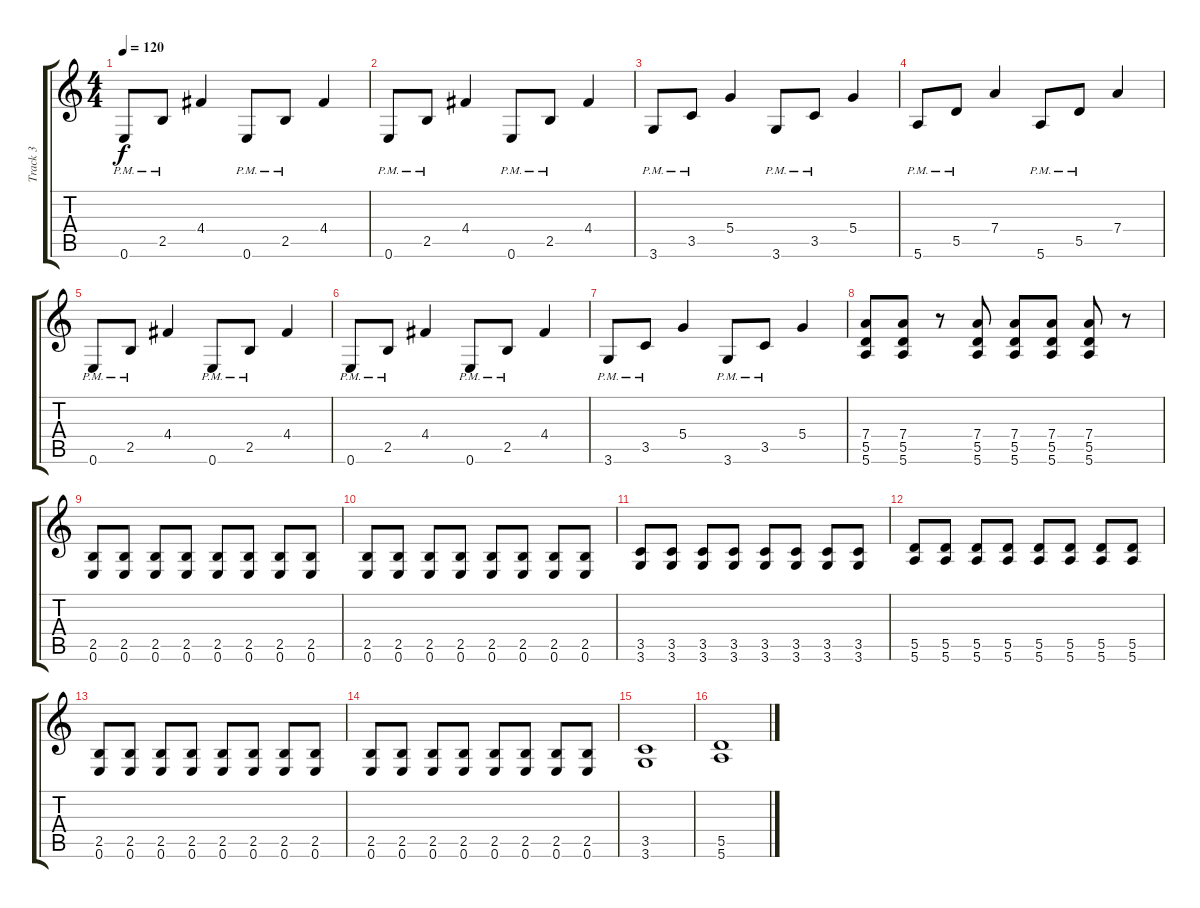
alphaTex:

\track ("Track 3" "Track 3") {instrument distortionguitar}
\staff {score tabs}
\tuning (E4 B3 G3 D3 A2 E2) {hide}
\ts (4 4)
\tempo 120
\clef g2
\ks c
0.6{pm}.8{dy f} 2.5{pm}.8 4.4.4 0.6{pm}.8 2.5{pm}.8 4.4.4 |
0.6{pm}.8 2.5{pm}.8 4.4.4 0.6{pm}.8 2.5{pm}.8 4.4.4 |
3.6{pm}.8 3.5{pm}.8 5.4.4 3.6{pm}.8 3.5{pm}.8 5.4.4 |
5.6{pm}.8 5.5{pm}.8 7.4.4 5.6{pm}.8 5.5{pm}.8 7.4.4 |
0.6{pm}.8 2.5{pm}.8 4.4.4 0.6{pm}.8 2.5{pm}.8 4.4.4 |
0.6{pm}.8 2.5{pm}.8 4.4.4 0.6{pm}.8 2.5{pm}.8 4.4.4 |
3.6{pm}.8 3.5{pm}.8 5.4.4 3.6{pm}.8 3.5{pm}.8 5.4.4 |
(7.4 5.5 5.6).8 (7.4 5.5 5.6).8 r.8 (7.4 5.5 5.6).8 (7.4 5.5 5.6).8 (7.4 5.5 5.6).8 (7.4 5.5 5.6).8 r.8 |
(2.5 0.6).8 (2.5 0.6).8 (2.5 0.6).8 (2.5 0.6).8 (2.5 0.6).8 (2.5 0.6).8 (2.5 0.6).8 (2.5 0.6).8 |
(2.5 0.6).8 (2.5 0.6).8 (2.5 0.6).8 (2.5 0.6).8 (2.5 0.6).8 (2.5 0.6).8 (2.5 0.6).8 (2.5 0.6).8 |
(3.5 3.6).8 (3.5 3.6).8 (3.5 3.6).8 (3.5 3.6).8 (3.5 3.6).8 (3.5 3.6).8 (3.5 3.6).8 (3.5 3.6).8 |
(5.5 5.6).8 (5.5 5.6).8 (5.5 5.6).8 (5.5 5.6).8 (5.5 5.6).8 (5.5 5.6).8 (5.5 5.6).8 (5.5 5.6).8 |
(2.5 0.6).8 (2.5 0.6).8 (2.5 0.6).8 (2.5 0.6).8 (2.5 0.6).8 (2.5 0.6).8 (2.5 0.6).8 (2.5 0.6).8 |
(2.5 0.6).8 (2.5 0.6).8 (2.5 0.6).8 (2.5 0.6).8 (2.5 0.6).8 (2.5 0.6).8 (2.5 0.6).8 (2.5 0.6).8 |
(3.5 3.6).1 |
(5.5 5.6).1
